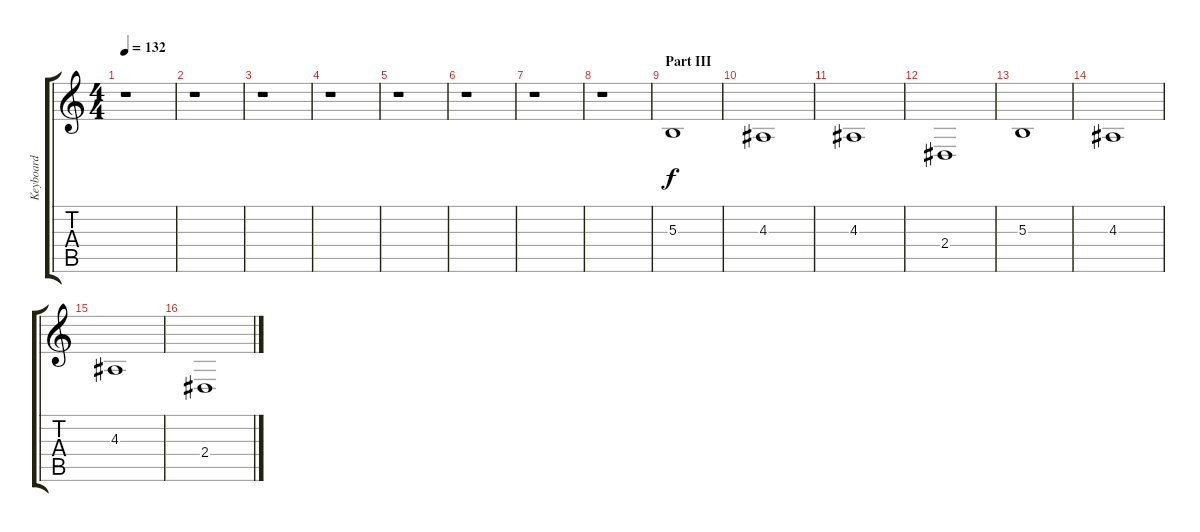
\track ("Keyboard" "Keyboard") {instrument stringensemble1}
\staff {score tabs}
\tuning (Eb4 Bb3 Gb3 Db3 Ab2 Eb2) {hide}
\ts (4 4)
\tempo 132
\clef g2
\ks c
r.1{dy f} |
r.1 |
r.1 |
r.1 |
r.1 |
r.1 |
r.1 |
r.1 |
\section ("" "Part III")
5.3.1 |
4.3.1 |
4.3.1 |
2.4.1 |
5.3.1 |
4.3.1 |
4.3.1 |
2.4.1
